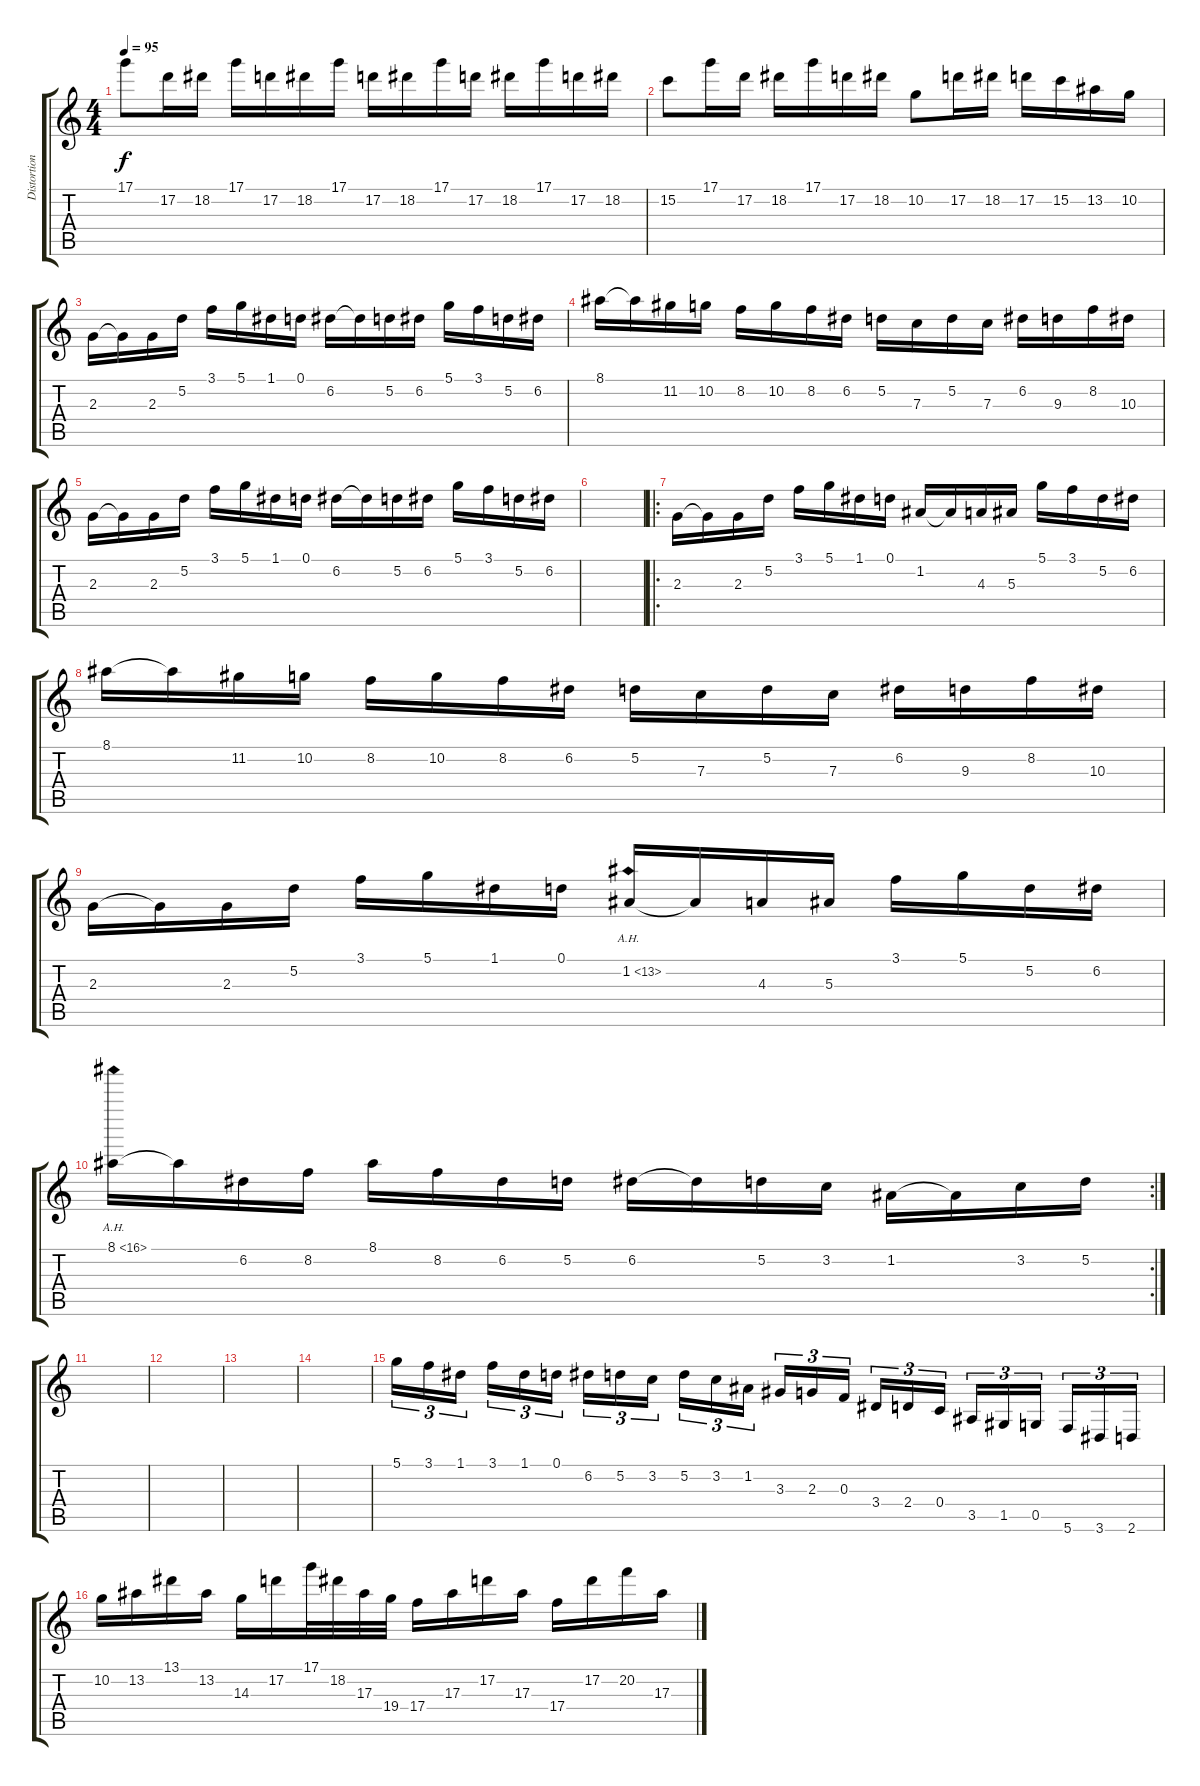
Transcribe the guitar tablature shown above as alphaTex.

\track ("Distortion Guitar 4" "Distortion") {instrument overdrivenguitar}
\staff {score tabs}
\tuning (D4 A3 F3 C3 G2 C2) {hide}
\ts (4 4)
\tempo 95
\clef g2
\ks c
17.1.8{dy f} 17.2.16 18.2.16 17.1.16 17.2.16 18.2.16 17.1.16 17.2.16 18.2.16 17.1.16 17.2.16 18.2.16 17.1.16 17.2.16 18.2.16 |
15.2.8 17.1.16 17.2.16 18.2.16 17.1.16 17.2.16 18.2.16 10.2.8 17.2.16 18.2.16 17.2.16 15.2.16 13.2.16 10.2.16 |
2.3.16 2.3{t}.16 2.3.16 5.2.16 3.1.16 5.1.16 1.1.16 0.1.16 6.2.16 6.2{t}.16 5.2.16 6.2.16 5.1.16 3.1.16 5.2.16 6.2.16 |
8.1.16 8.1{t}.16 11.2.16 10.2.16 8.2.16 10.2.16 8.2.16 6.2.16 5.2.16 7.3.16 5.2.16 7.3.16 6.2.16 9.3.16 8.2.16 10.3.16 |
2.3.16 2.3{t}.16 2.3.16 5.2.16 3.1.16 5.1.16 1.1.16 0.1.16 6.2.16 6.2{t}.16 5.2.16 6.2.16 5.1.16 3.1.16 5.2.16 6.2.16 |
|
\ro
2.3.16 2.3{t}.16 2.3.16 5.2.16 3.1.16 5.1.16 1.1.16 0.1.16 1.2.16 1.2{t}.16 4.3.16 5.3.16 5.1.16 3.1.16 5.2.16 6.2.16 |
8.1.16 8.1{t}.16 11.2.16 10.2.16 8.2.16 10.2.16 8.2.16 6.2.16 5.2.16 7.3.16 5.2.16 7.3.16 6.2.16 9.3.16 8.2.16 10.3.16 |
2.3.16 2.3{t}.16 2.3.16 5.2.16 3.1.16 5.1.16 1.1.16 0.1.16 1.2{ah 12}.16 1.2{t}.16 4.3.16 5.3.16 3.1.16 5.1.16 5.2.16 6.2.16 |
\rc 2
8.1{ah 8}.16 8.1{t}.16 6.2.16 8.2.16 8.1.16 8.2.16 6.2.16 5.2.16 6.2.16 6.2{t}.16 5.2.16 3.2.16 1.2.16 1.2{t}.16 3.2.16 5.2.16 |
|
|
|
|
5.1.16{tu (3 2)} 3.1.16{tu (3 2)} 1.1.16{tu (3 2)} 3.1.16{tu (3 2)} 1.1.16{tu (3 2)} 0.1.16{tu (3 2)} 6.2.16{tu (3 2)} 5.2.16{tu (3 2)} 3.2.16{tu (3 2)} 5.2.16{tu (3 2)} 3.2.16{tu (3 2)} 1.2.16{tu (3 2)} 3.3.16{tu (3 2)} 2.3.16{tu (3 2)} 0.3.16{tu (3 2)} 3.4.16{tu (3 2)} 2.4.16{tu (3 2)} 0.4.16{tu (3 2)} 3.5.16{tu (3 2)} 1.5.16{tu (3 2)} 0.5.16{tu (3 2)} 5.6.16{tu (3 2)} 3.6.16{tu (3 2)} 2.6.16{tu (3 2)} |
10.2.16{volume 14} 13.2.16 13.1.16 13.2.16 14.3.16 17.2.16{volume 12} 17.1.32 18.2.32 17.3.32 19.4.32 17.4.16 17.3.16 17.2.16 17.3.16{volume 10} 17.4.16 17.2.16 20.2.16 17.3.16
